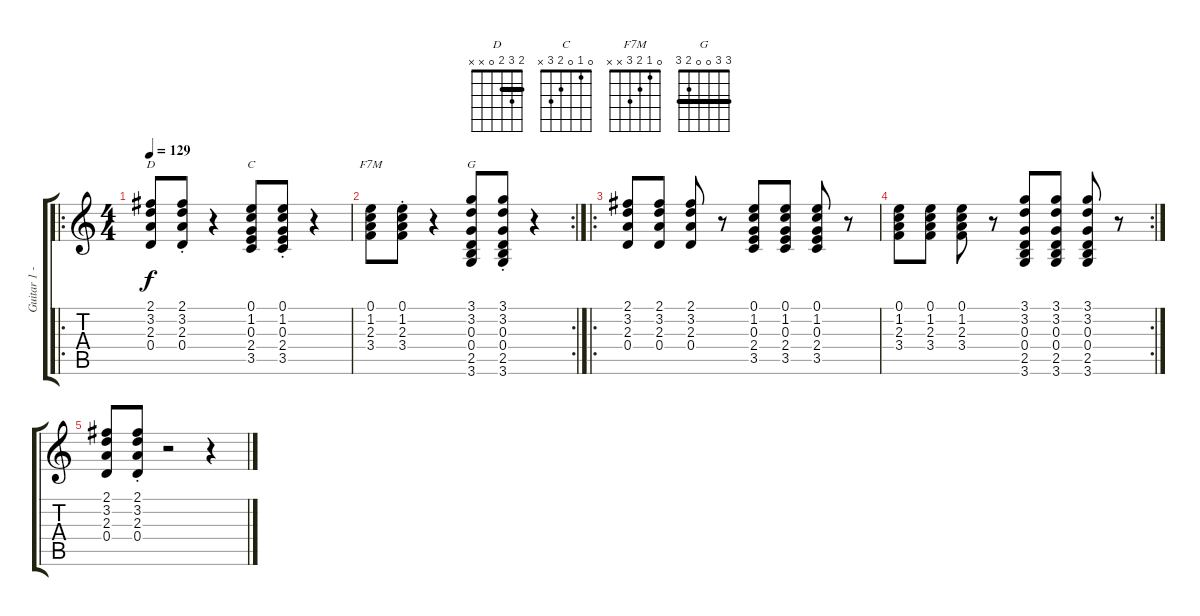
\track ("Guitar 1 - Rhythm" "Guitar 1 -") {instrument electricguitarclean}
\staff {score tabs}
\tuning (E4 B3 G3 D3 A2 E2) {hide}
\chord ("D" 2 3 2 0 x x) {barre 2}
\chord ("C" 0 1 0 2 3 x)
\chord ("F7M" 0 1 2 3 x x)
\chord ("G" 3 3 0 0 2 3) {barre 3}
\ro
\ts (4 4)
\tempo 129
\clef g2
\ks c
(2.1 3.2 2.3 0.4).8{ch "D" dy f} (2.1{st} 3.2{st} 2.3{st} 0.4{st}).8 r.4 (0.1 1.2 0.3 2.4 3.5).8{ch "C"} (0.1 1.2{st} 0.3 2.4 3.5).8 r.4 |
\rc 2
(0.1 1.2 2.3 3.4).8{ch "F7M"} (0.1{st} 1.2{st} 2.3{st} 3.4{st}).8 r.4 (3.1 3.2 0.3 0.4 2.5 3.6).8{ch "G"} (3.1{st} 3.2{st} 0.3{st} 0.4{st} 2.5{st} 3.6{st}).8 r.4 |
\ro
(2.1 3.2 2.3 0.4).8 (2.1 3.2 2.3 0.4).8 (2.1 3.2 2.3 0.4).8 r.8 (0.1 1.2 0.3 2.4 3.5).8 (0.1 1.2 0.3 2.4 3.5).8 (0.1 1.2 0.3 2.4 3.5).8 r.8 |
\rc 2
(0.1 1.2 2.3 3.4).8 (0.1 1.2 2.3 3.4).8 (0.1 1.2 2.3 3.4).8 r.8 (3.1 3.2 0.3 0.4 2.5 3.6).8 (3.1 3.2 0.3 0.4 2.5 3.6).8 (3.1 3.2 0.3 0.4 2.5 3.6).8 r.8 |
(2.1 3.2 2.3 0.4).8 (2.1{st} 3.2{st} 2.3{st} 0.4{st}).8 r.2 r.4
